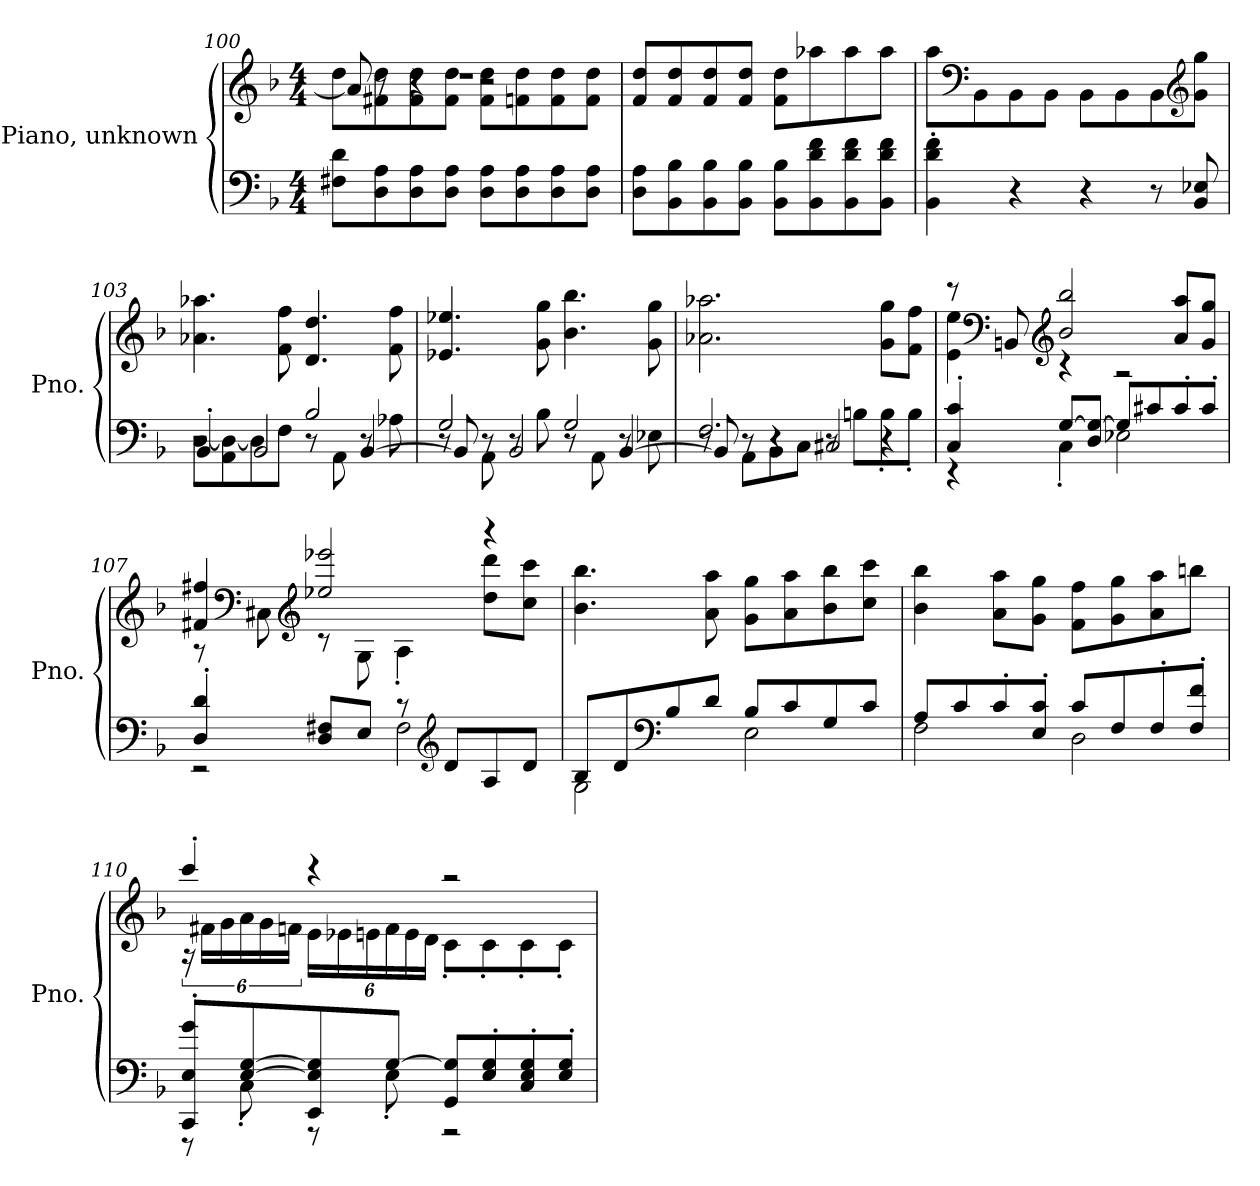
**kern	**kern
*part1	*part1
*staff2	*staff1
*I"Piano, unknown	*
*I'Pno.	*
!!LO:LB:g=z
*clefF4	*clefG2
*k[b-]	*k[b-]
*M4/4	*M4/4
=100	=100
*	*^
*	*	*^
8F#X\ 8d\L	1r	8dd\L	8a/]
8D\ 8A\	.	8f#X\ 8dd\	8r
8D\ 8A\	.	8f#\ 8dd\	4r
8D\ 8A\J	.	8f#\ 8dd\J	.
8D\ 8A\L	.	8f#\ 8dd\L	2r
8D\ 8A\	.	8fn\ 8dd\	.
8D\ 8A\	.	8f\ 8dd\	.
8D\ 8A\J	.	8f\ 8dd\J	.
*	*v	*v	*v
=101	=101
8D\ 8A\L	8f/ 8dd/L
8BB-\ 8B-\	8f/ 8dd/
8BB-\ 8B-\	8f/ 8dd/
8BB-\ 8B-\J	8f/ 8dd/J
8BB-\ 8B-\L	8f\ 8dd\L
8BB-\ 8d\ 8f\	8aa-X\
8BB-\ 8d\ 8f\	8aa-\
8BB-\ 8d\ 8f\J	8aa-\J
=102	=102
4BB-\' 4d\' 4f\'	8aa\L
*	*clefF4
.	8BB-\
4r	8BB-\
.	8BB-\J
4r	8BB-\L
.	8BB-\
8r	8BB-\
*	*clefG2
8BB-/ 8E-X/	8g\ 8gg\J
=103	=103
*^	*
*	*^	*
2r	[8D\L	4BB-'/	4.a-X\ 4.aa-X\
.	8AA\ 8D\_	.	.
.	8D\]	2BB-/	.
.	8F\J	.	8f\ 8ff\
2B-/	8r	.	4.d/ 4.dd/
.	8AA\	.	.
.	8r	[4BB-/	.
.	8A-X\	.	8f\ 8ff\
!!LO:PB:g=z
=104	=104	=104	=104
2G/	8r	8BB-/]	4.e-X/ 4.ee-X/
.	8AA\	8r	.
.	8r	2BB-/	.
.	8B-\	.	8g\ 8gg\
2G/	8r	.	4.b-\ 4.bb-\
.	8AA\	.	.
.	8r	[4BB-/	.
.	8E-X\	.	8g\ 8gg\
=105	=105	=105	=105
2.F/	8r	8BB-/]	2.a-X\ 2.aa-X\
.	8AA\L	8r	.
.	8BB-\	4r	.
.	8C\J	.	.
.	8r	2C#X/	.
.	8Bn\L	.	.
4r	8B'\	.	8g\ 8gg\L
.	8B'\J	.	8f\ 8ff\J
*	*v	*v	*
=106	=106	=106
*	*	*^
4C/' 4c/'	4r	8r	4e\ 4ee\
*	*	*clefF4	*
.	.	8BBn/	.
*	*	*clefG2	*
[8G/L	4C'\	2b-/ 2bb-/	4r
8D/ 8G/_J	.	.	.
8G/L]	2E-X\	.	2r
8c#X/	.	.	.
8c#'/	.	8a/ 8aa/L	.
8c#'/J	.	8g/ 8gg/J	.
!!LO:LB:g=z	!!
=107	=107	=107	=107
4D/' 4d/'	2r	4f#X/ 4ff#X/	8r
*	*	*clefF4	*
.	.	.	8C#X\
*	*	*clefG2	*
8D/ 8F#X/L	.	2ee-X/ 2eee-X/	8r
8E/J	.	.	8G\
8r	2F#\	.	4A'\
*clefG2	*	*	*
8d/L	.	.	.
8A/	.	4r	8dd\ 8ddd\L
8d/J	.	.	8cc\ 8ccc\J
*	*	*v	*v
=108	=108	=108
8B-/L	2G\	4.b-\ 4.bb-\
8d/	.	.
*clefF4	*	*
8B-/	.	.
8d/J	.	8a\ 8aa\
8B-/L	2E\	8g\ 8gg\L
8c/	.	8a\ 8aa\
8G/	.	8b-\ 8bb-\
8c/J	.	8cc\ 8ccc\J
=109	=109	=109
8A/L	2F\	4b-\ 4bb-\
8c/	.	.
8c'/	.	8a\ 8aa\L
8E/' 8c/'J	.	8g\ 8gg\J
8c/L	2D\	8f\ 8ff\L
8F/	.	8g\ 8gg\
8F'/	.	8a\ 8aa\
8F/' 8f/'J	.	8bbn\J
!!LO:LB:g=z
=110	=110	=110
*	*	*^
8CC/' 8E/' 8g/'L	8r	4ccc'/	24r
.	.	.	24f#X\LL
.	.	.	24g\
*	*	*	*Xbrackettup
[8E/ [8G/	8C'\	.	24a\
.	.	.	24g\
.	.	.	24fn\JJ
8EE/ 8E/] 8G/]	8r	4r	24e\LL
.	.	.	24e-X\
.	.	.	24en\
[8G/J	8E'\	.	24f\
.	.	.	24e\
.	.	.	24d\JJ
8GG/ 8G/]L	2r	2r	8c'\L
8E/' 8G/'	.	.	8c'\
8C/' 8E/' 8G/'	.	.	8c'\
8E/' 8G/'J	.	.	8c'\J
*v	*v	*	*
*	*v	*v
=	=
*-	*-
